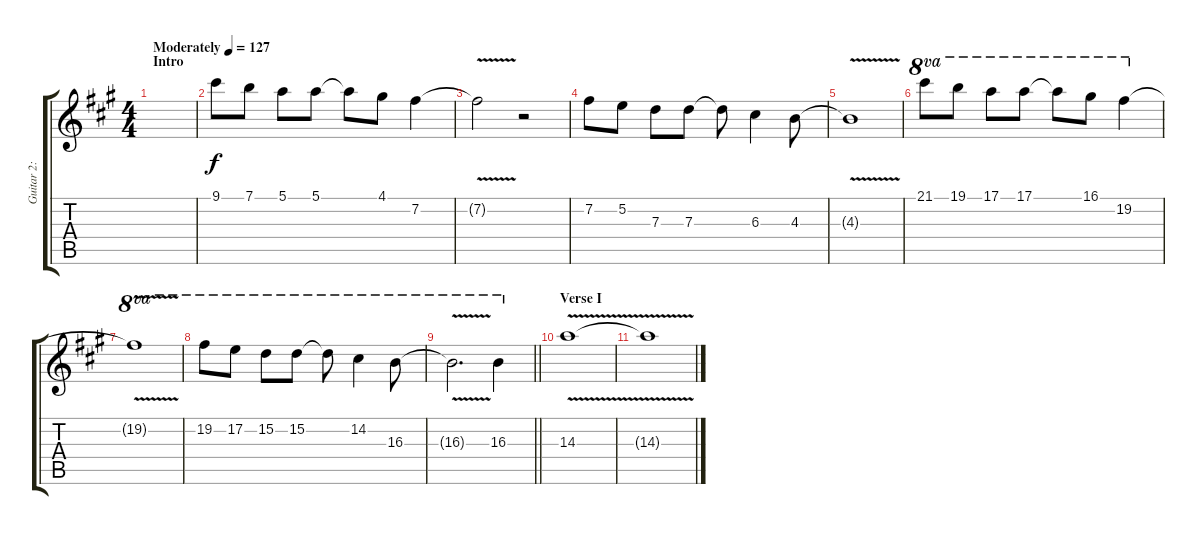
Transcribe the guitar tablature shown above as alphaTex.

\track ("Guitar 2: Todd" "Guitar 2: ") {instrument distortionguitar}
\staff {score tabs}
\tuning (E4 B3 G3 D3 A2 E2) {hide}
\ts (4 4)
\section ("" "Intro")
\tempo (127 "Moderately")
\clef g2
\ks a
|
9.1.8 7.1.8 5.1.8 5.1.8 5.1{t}.8 4.1.8 7.2.4 |
7.2{v t}.2 r.2 |
7.2.8 5.2.8 7.3.8 7.3.8 7.3{t}.8 6.3.4 4.3.8 |
4.3{v t}.1 |
21.1.8{ot 8va} 19.1.8{ot 8va} 17.1.8{ot 8va} 17.1.8{ot 8va} 17.1{t}.8{ot 8va} 16.1.8{ot 8va} 19.2.4{ot 8va} |
19.2{v t}.1{ot 8va} |
19.2.8{ot 8va} 17.2.8{ot 8va} 15.2.8{ot 8va} 15.2.8{ot 8va} 15.2{t}.8{ot 8va} 14.2.4{ot 8va} 16.3.8{ot 8va} |
\barLineRight lightlight
16.3{v t}.2{d ot 8va} 16.3.4{ot 8va} |
\section ("" "Verse I")
14.3{v}.1 |
14.3{t}.1
